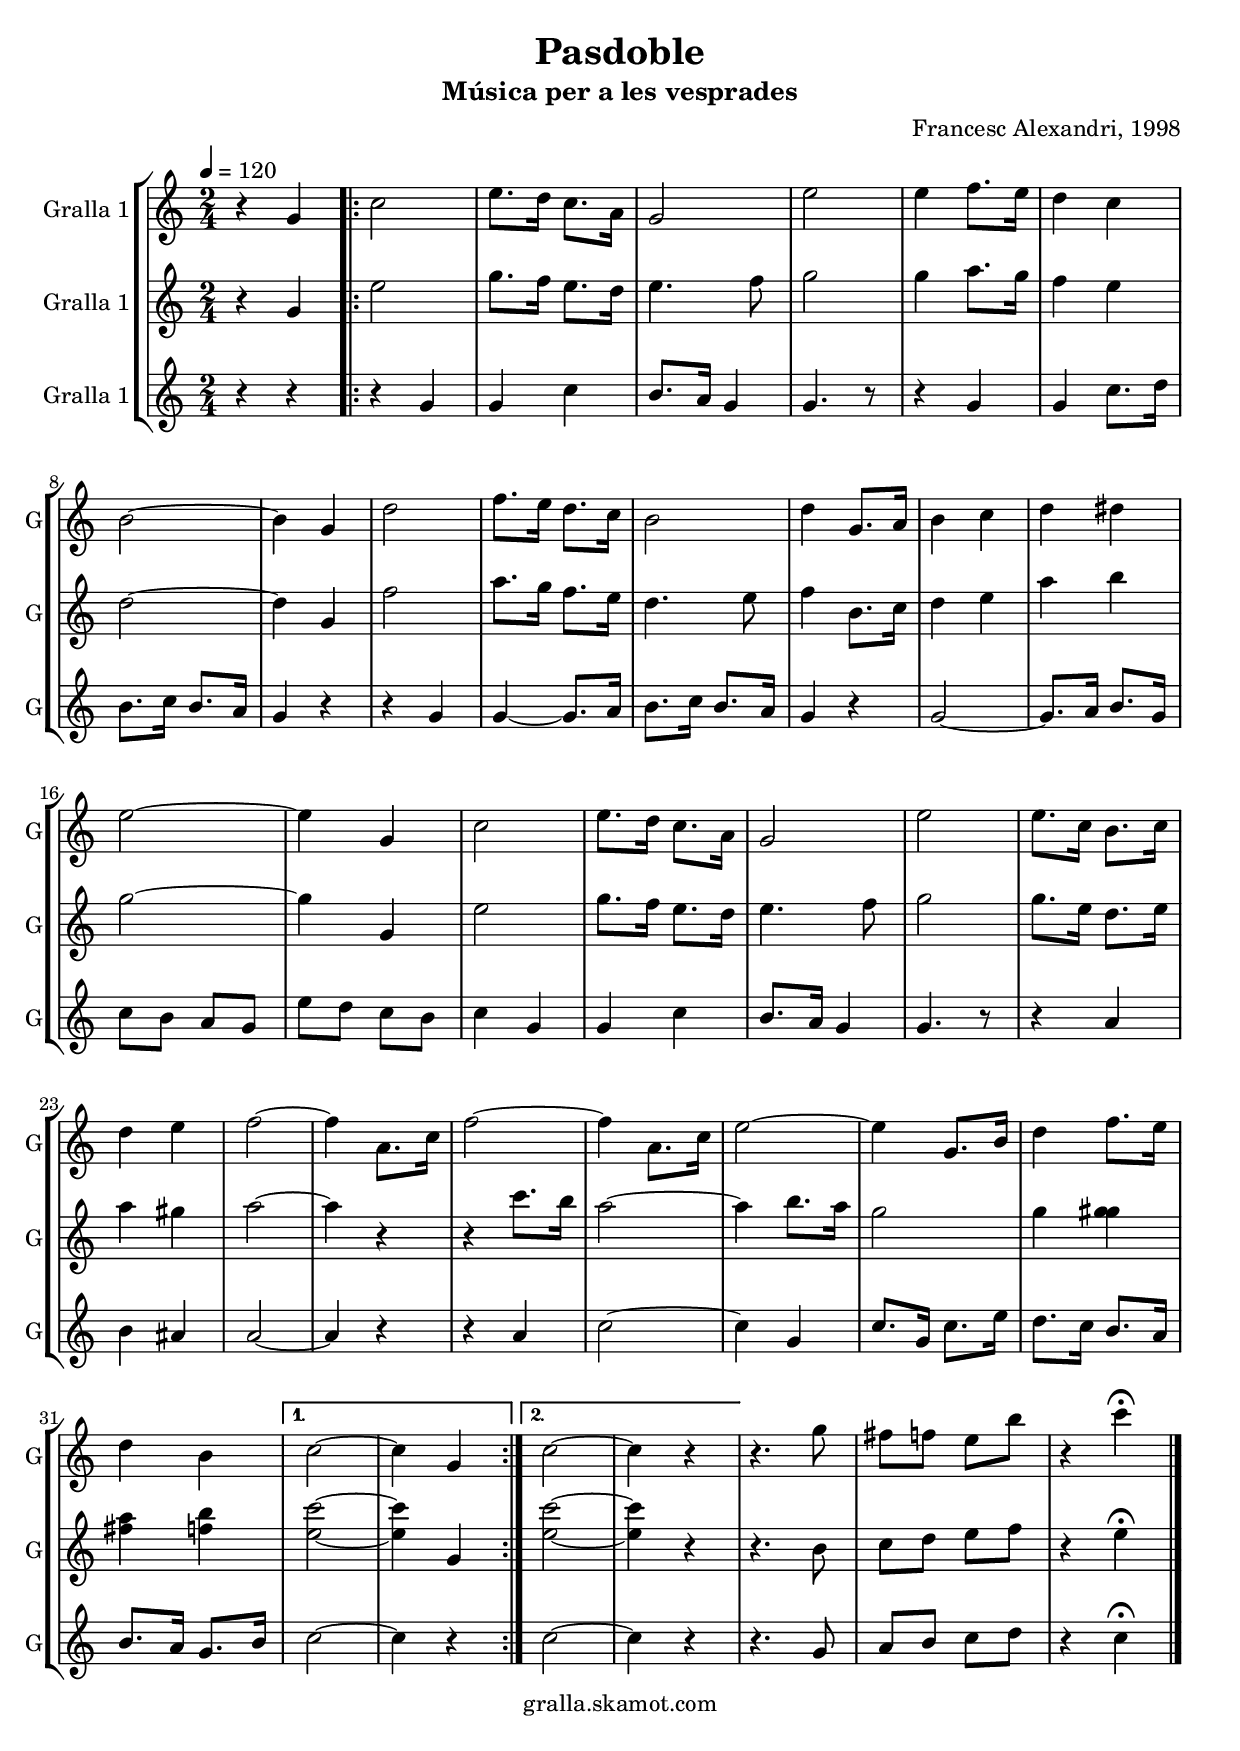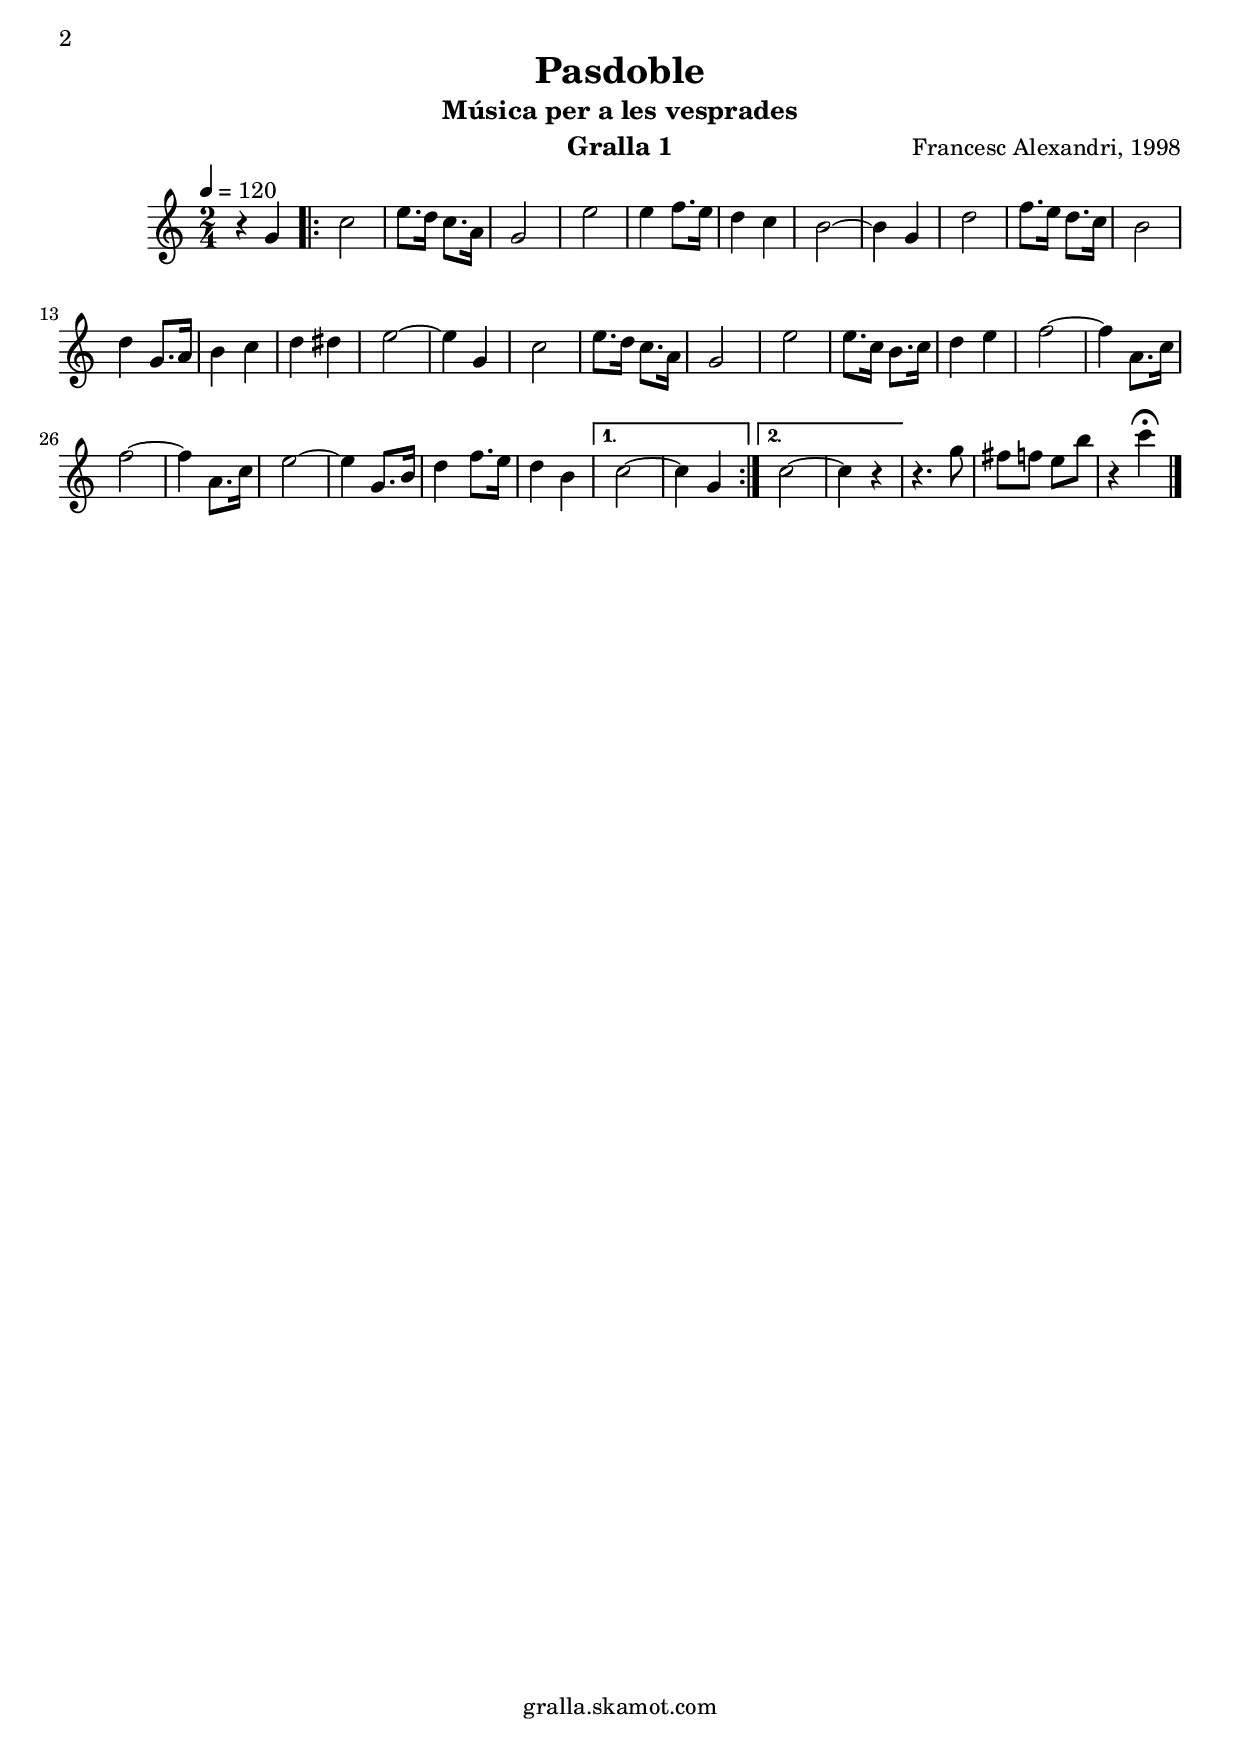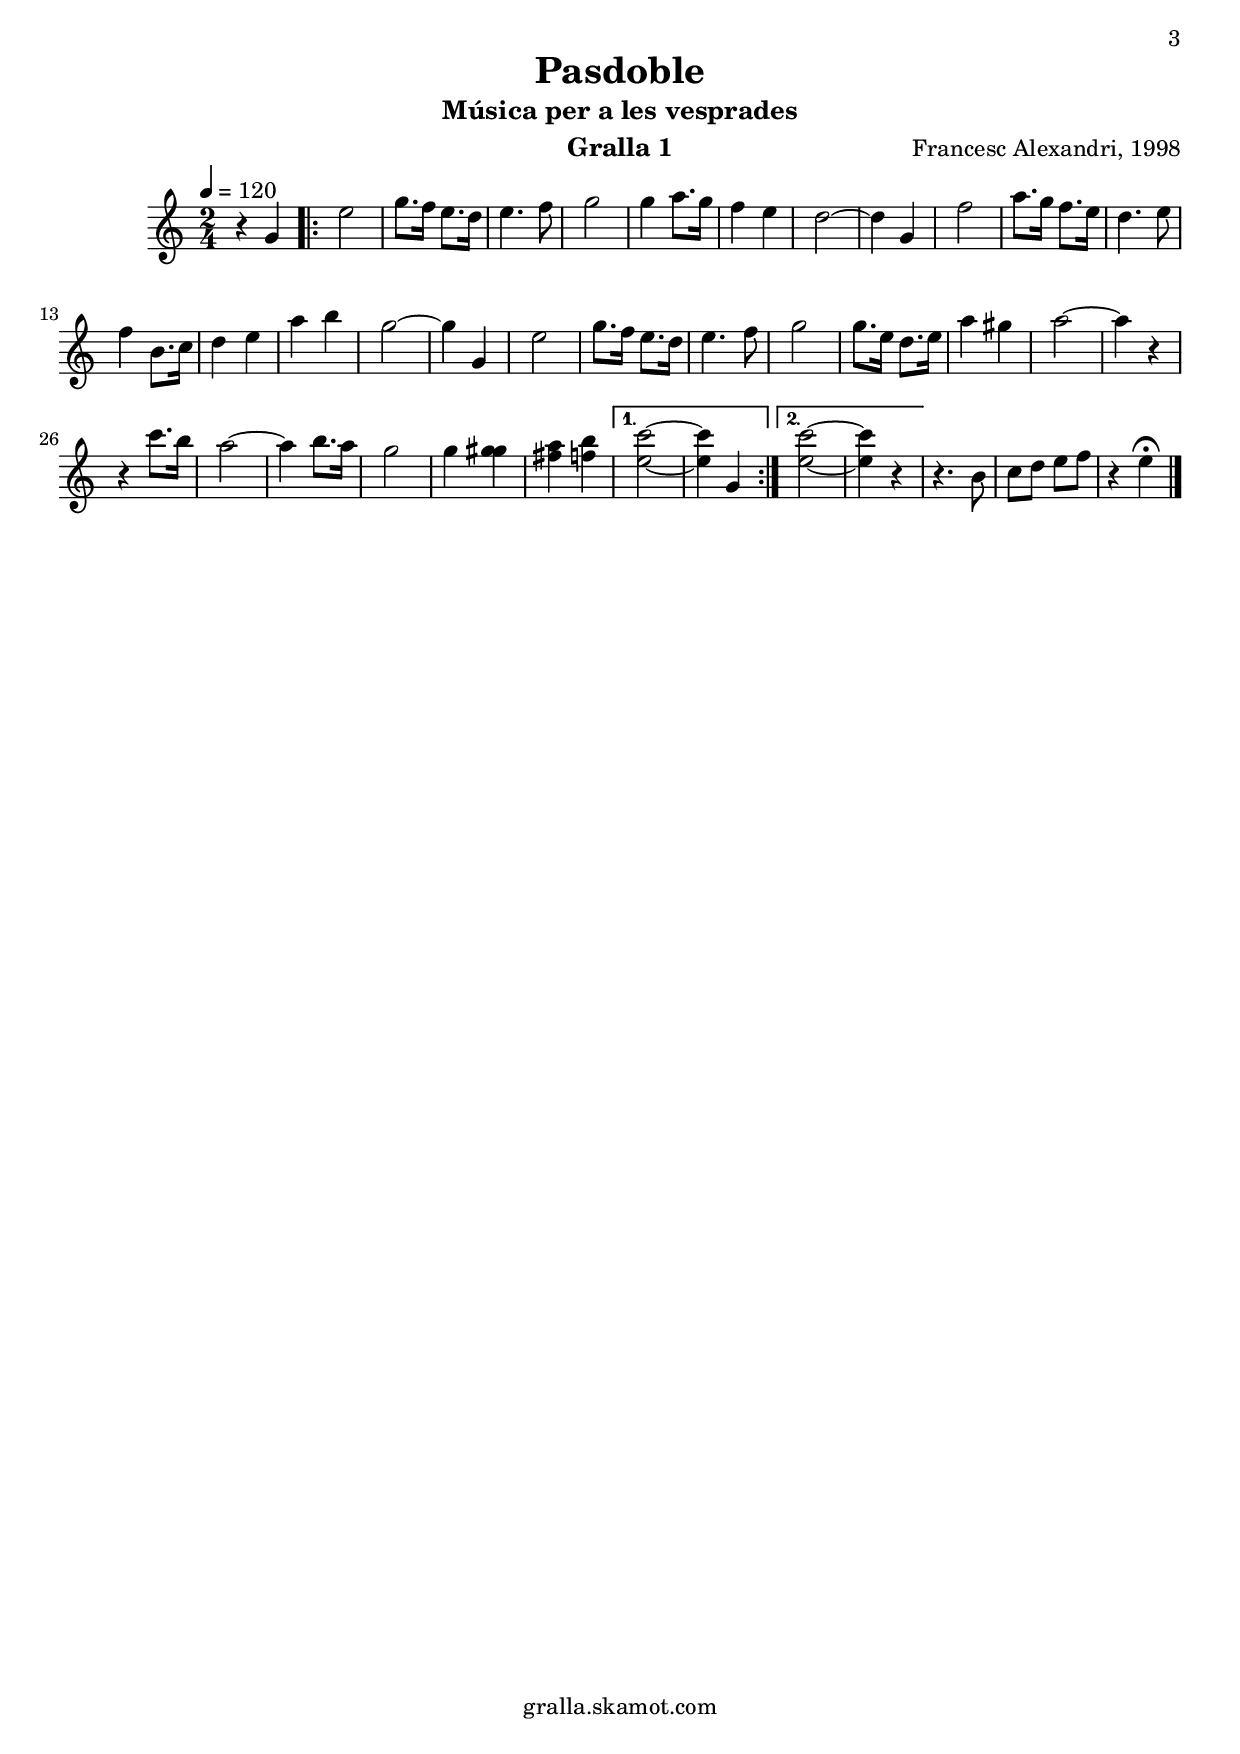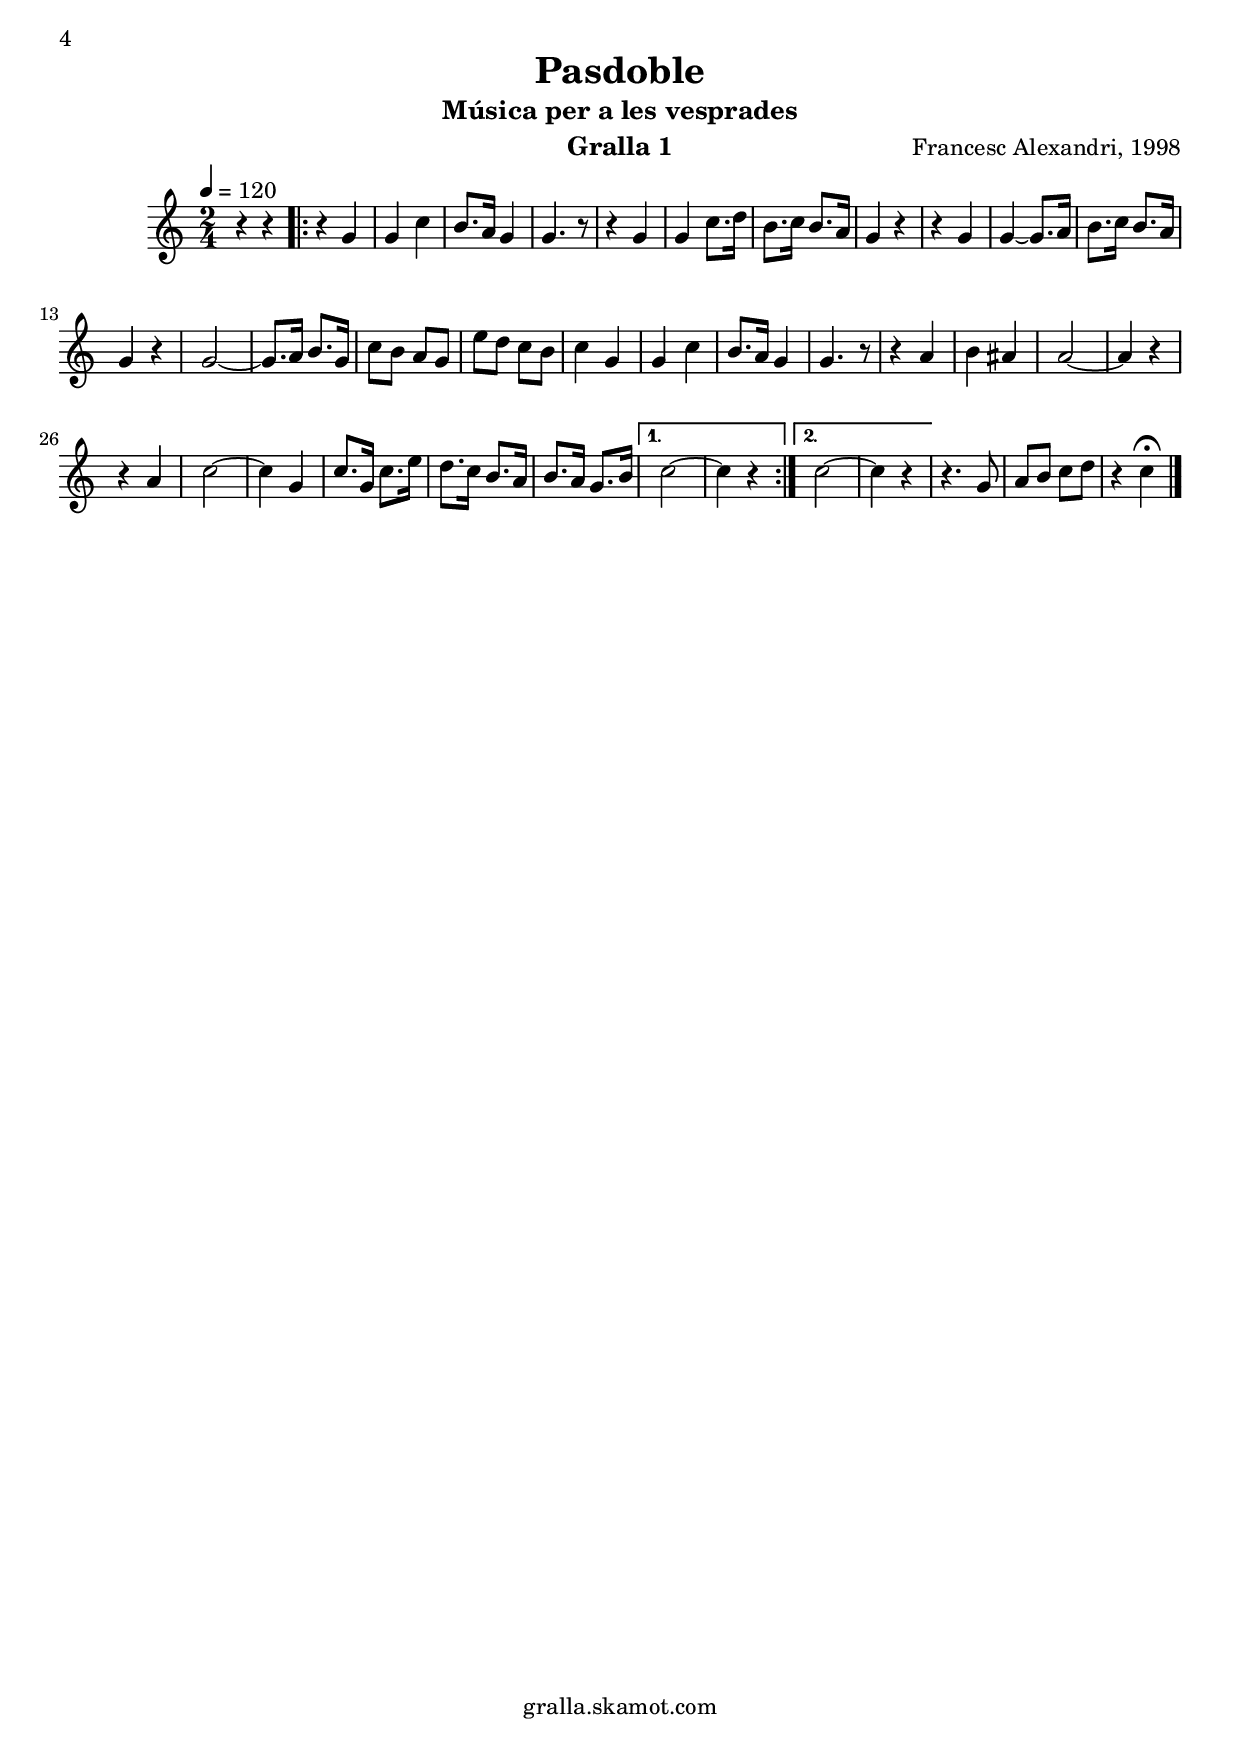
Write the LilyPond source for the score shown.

\version "2.16.2"

\header {
  dedication=""
  title="Pasdoble"
  subtitle="Música per a les vesprades"
  subsubtitle=""
  poet=""
  meter=""
  piece=""
  composer="Francesc Alexandri, 1998"
  arranger=""
  opus=""
  instrument=""
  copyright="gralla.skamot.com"
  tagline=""
}

liniaroAa =
\relative g'
{
  \tempo 4=120
  \clef treble
  \key c \major
  \time 2/4
  r4 g  |
  \repeat volta 2 { c2  |
  e8. d16 c8. a16  |
  g2  |
  %05
  e'2  |
  e4 f8. e16  |
  d4 c  |
  b2 ~  |
  b4 g  |
  %10
  d'2  |
  f8. e16 d8. c16  |
  b2  |
  d4 g,8. a16  |
  b4 c  |
  %15
  d4 dis  |
  e2 ~  |
  e4 g,  |
  c2  |
  e8. d16 c8. a16  |
  %20
  g2  |
  e'2  |
  e8. c16 b8. c16  |
  d4 e  |
  f2 ~  |
  %25
  f4 a,8. c16  |
  f2 ~  |
  f4 a,8. c16  |
  e2 ~  |
  e4 g,8. b16  |
  %30
  d4 f8. e16  |
  d4 b }
  \alternative { { c2 ~  |
  c4 g }
  { c2 ~  |
  %35
  c4 r } }
  r4. g'8  |
  fis8 f e b'  |
  r4 c\fermata  \bar "|."
}

liniaroAb =
\relative g'
{
  \tempo 4=120
  \clef treble
  \key c \major
  \time 2/4
  r4 g  |
  \repeat volta 2 { e'2  |
  g8. f16 e8. d16  |
  e4. f8  |
  %05
  g2  |
  g4 a8. g16  |
  f4 e  |
  d2 ~  |
  d4 g,  |
  %10
  f'2  |
  a8. g16 f8. e16  |
  d4. e8  |
  f4 b,8. c16  |
  d4 e  |
  %15
  a4 b  |
  g2 ~  |
  g4 g,  |
  e'2  |
  g8. f16 e8. d16  |
  %20
  e4. f8  |
  g2  |
  g8. e16 d8. e16  |
  a4 gis  |
  a2 ~  |
  %25
  a4 r  |
  r4 c8. b16  |
  a2 ~  |
  a4 b8. a16  |
  g2  |
  %30
  g4 <g gis>  |
  <fis a>4 <f b> }
  \alternative { { <e c'>2 ~ ~  |
  <e c'>4 g, }
  { <e' c'>2 ~ ~  |
  %35
  <e c'>4 r } }
  r4. b8  |
  c8 d e f  |
  r4 e\fermata  \bar "|."
}

liniaroAc =
\relative g'
{
  \tempo 4=120
  \clef treble
  \key c \major
  \time 2/4
  r4 r  |
  \repeat volta 2 { r4 g  |
  g4 c  |
  b8. a16 g4  |
  %05
  g4. r8  |
  r4 g  |
  g4 c8. d16  |
  b8. c16 b8. a16  |
  g4 r  |
  %10
  r4 g  |
  g4 ~ g8. a16  |
  b8. c16 b8. a16  |
  g4 r  |
  g2 ~  |
  %15
  g8. a16 b8. g16  |
  c8 b a g  |
  e'8 d c b  |
  c4 g  |
  g4 c  |
  %20
  b8. a16 g4  |
  g4. r8  |
  r4 a  |
  b4 ais  |
  a2 ~  |
  %25
  a4 r  |
  r4 a  |
  c2 ~  |
  c4 g  |
  c8. g16 c8. e16  |
  %30
  d8. c16 b8. a16  |
  b8. a16 g8. b16 }
  \alternative { { c2 ~  |
  c4 r }
  { c2 ~  |
  %35
  c4 r } }
  r4. g8  |
  a8 b c d  |
  r4 c\fermata  \bar "|."
}

\bookpart {
  \score {
    \new StaffGroup {
      \override Score.RehearsalMark.self-alignment-X = #LEFT
      <<
        \new Staff \with {instrumentName = #"Gralla 1" shortInstrumentName = #"G"} \liniaroAa
        \new Staff \with {instrumentName = #"Gralla 1" shortInstrumentName = #"G"} \liniaroAb
        \new Staff \with {instrumentName = #"Gralla 1" shortInstrumentName = #"G"} \liniaroAc
      >>
    }
    \layout {}
  }
  \score { \unfoldRepeats
    \new StaffGroup {
      \override Score.RehearsalMark.self-alignment-X = #LEFT
      <<
        \new Staff \with {instrumentName = #"Gralla 1" shortInstrumentName = #"G"} \liniaroAa
        \new Staff \with {instrumentName = #"Gralla 1" shortInstrumentName = #"G"} \liniaroAb
        \new Staff \with {instrumentName = #"Gralla 1" shortInstrumentName = #"G"} \liniaroAc
      >>
    }
    \midi {
      \set Staff.midiInstrument = "oboe"
      \set DrumStaff.midiInstrument = "drums"
    }
  }
}

\bookpart {
  \header {instrument="Gralla 1"}
  \score {
    \new StaffGroup {
      \override Score.RehearsalMark.self-alignment-X = #LEFT
      <<
        \new Staff \liniaroAa
      >>
    }
    \layout {}
  }
  \score { \unfoldRepeats
    \new StaffGroup {
      \override Score.RehearsalMark.self-alignment-X = #LEFT
      <<
        \new Staff \liniaroAa
      >>
    }
    \midi {
      \set Staff.midiInstrument = "oboe"
      \set DrumStaff.midiInstrument = "drums"
    }
  }
}

\bookpart {
  \header {instrument="Gralla 1"}
  \score {
    \new StaffGroup {
      \override Score.RehearsalMark.self-alignment-X = #LEFT
      <<
        \new Staff \liniaroAb
      >>
    }
    \layout {}
  }
  \score { \unfoldRepeats
    \new StaffGroup {
      \override Score.RehearsalMark.self-alignment-X = #LEFT
      <<
        \new Staff \liniaroAb
      >>
    }
    \midi {
      \set Staff.midiInstrument = "oboe"
      \set DrumStaff.midiInstrument = "drums"
    }
  }
}

\bookpart {
  \header {instrument="Gralla 1"}
  \score {
    \new StaffGroup {
      \override Score.RehearsalMark.self-alignment-X = #LEFT
      <<
        \new Staff \liniaroAc
      >>
    }
    \layout {}
  }
  \score { \unfoldRepeats
    \new StaffGroup {
      \override Score.RehearsalMark.self-alignment-X = #LEFT
      <<
        \new Staff \liniaroAc
      >>
    }
    \midi {
      \set Staff.midiInstrument = "oboe"
      \set DrumStaff.midiInstrument = "drums"
    }
  }
}

